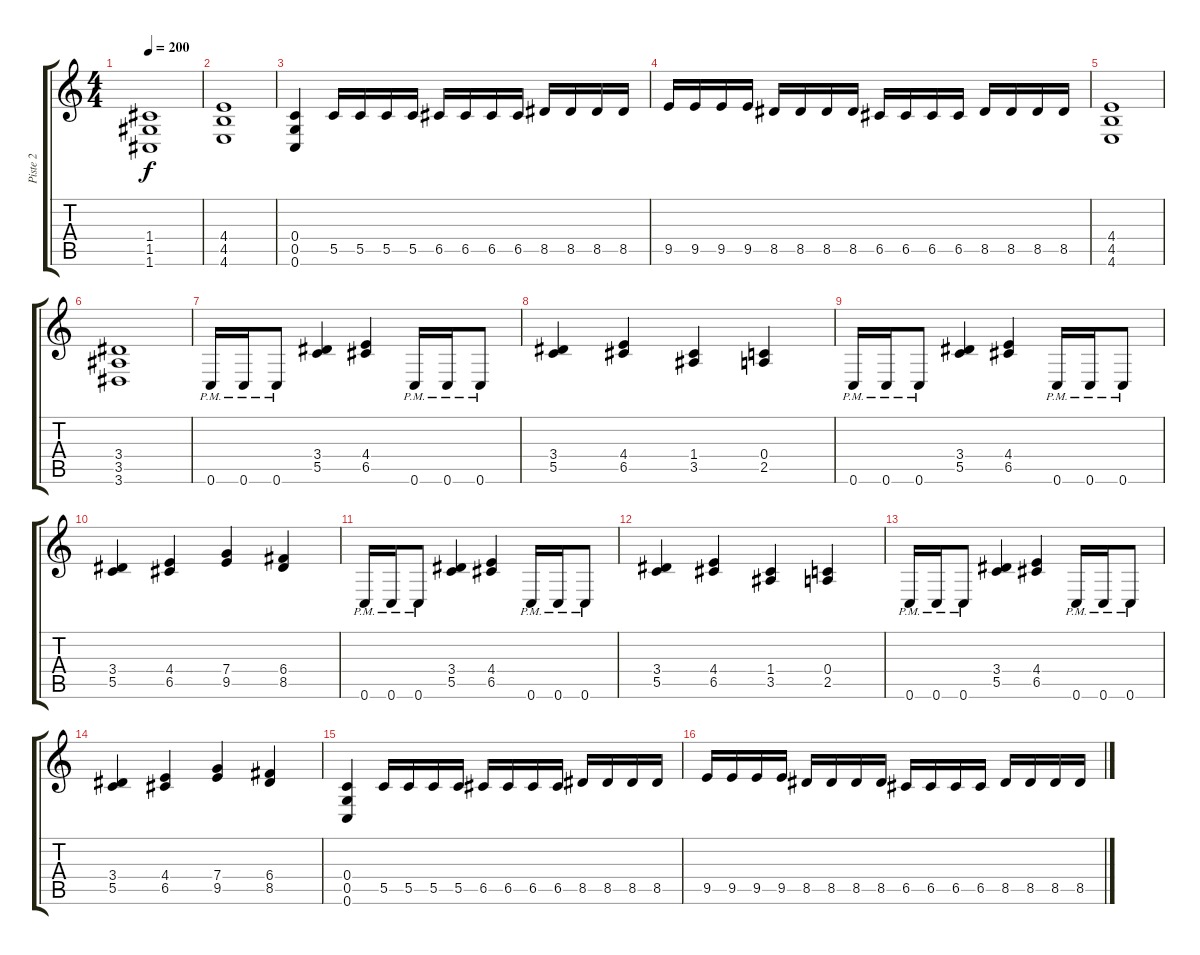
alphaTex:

\track ("Piste 2" "Piste 2") {instrument distortionguitar}
\staff {score tabs}
\tuning (D4 A3 F3 C3 G2 C2) {hide}
\ts (4 4)
\tempo 200
\clef g2
\ks c
(1.4 1.5 1.6).1{dy f} |
(4.4 4.5 4.6).1 |
(0.4 0.5 0.6).4 5.5.16 5.5.16 5.5.16 5.5.16 6.5.16 6.5.16 6.5.16 6.5.16 8.5.16 8.5.16 8.5.16 8.5.16 |
9.5.16 9.5.16 9.5.16 9.5.16 8.5.16 8.5.16 8.5.16 8.5.16 6.5.16 6.5.16 6.5.16 6.5.16 8.5.16 8.5.16 8.5.16 8.5.16 |
(4.4 4.5 4.6).1 |
(3.4 3.5 3.6).1 |
0.6{pm}.16 0.6{pm}.16 0.6{pm}.8 (3.4 5.5).4 (4.4 6.5).4 0.6{pm}.16 0.6{pm}.16 0.6{pm}.8 |
(3.4 5.5).4 (4.4 6.5).4 (1.4 3.5).4 (0.4 2.5).4 |
0.6{pm}.16 0.6{pm}.16 0.6{pm}.8 (3.4 5.5).4 (4.4 6.5).4 0.6{pm}.16 0.6{pm}.16 0.6{pm}.8 |
(3.4 5.5).4 (4.4 6.5).4 (7.4 9.5).4 (6.4 8.5).4 |
0.6{pm}.16 0.6{pm}.16 0.6{pm}.8 (3.4 5.5).4 (4.4 6.5).4 0.6{pm}.16 0.6{pm}.16 0.6{pm}.8 |
(3.4 5.5).4 (4.4 6.5).4 (1.4 3.5).4 (0.4 2.5).4 |
0.6{pm}.16 0.6{pm}.16 0.6{pm}.8 (3.4 5.5).4 (4.4 6.5).4 0.6{pm}.16 0.6{pm}.16 0.6{pm}.8 |
(3.4 5.5).4 (4.4 6.5).4 (7.4 9.5).4 (6.4 8.5).4 |
(0.4 0.5 0.6).4 5.5.16 5.5.16 5.5.16 5.5.16 6.5.16 6.5.16 6.5.16 6.5.16 8.5.16 8.5.16 8.5.16 8.5.16 |
9.5.16 9.5.16 9.5.16 9.5.16 8.5.16 8.5.16 8.5.16 8.5.16 6.5.16 6.5.16 6.5.16 6.5.16 8.5.16 8.5.16 8.5.16 8.5.16
